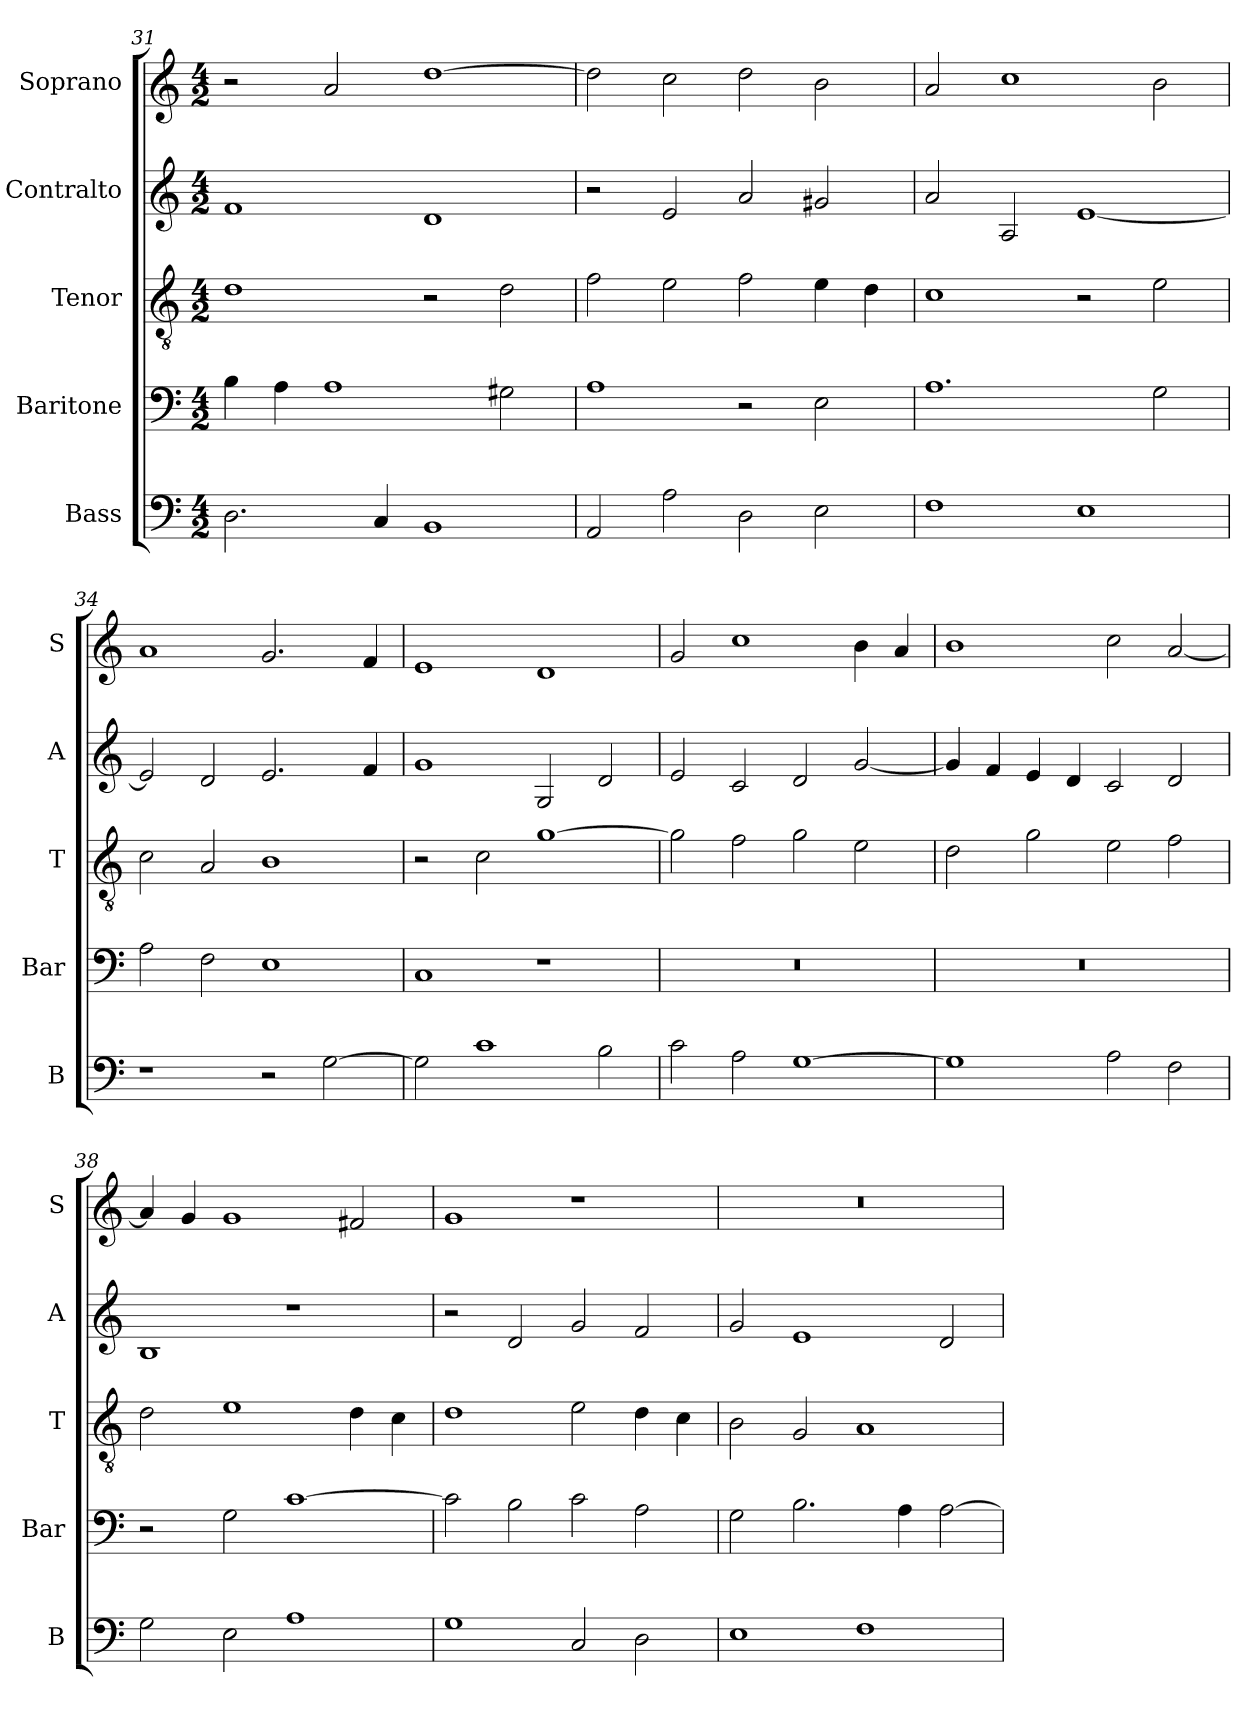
**kern	**kern	**kern	**kern	**kern
*part5	*part4	*part3	*part2	*part1
*staff5	*staff4	*staff3	*staff2	*staff1
*I"Bass	*I"Baritone	*I"Tenor	*I"Contralto	*I"Soprano
*I'B	*I'Bar	*I'T	*I'A	*I'S
*clefF4	*clefF4	*clefGv2	*clefG2	*clefG2
*k[]	*k[]	*k[]	*k[]	*k[]
*A:aeo	*A:aeo	*A:aeo	*A:aeo	*A:aeo
*M4/2	*M4/2	*M4/2	*M4/2	*M4/2
=31	=31	=31	=31	=31
2.D	4B	1d	1f	2r
.	4A	.	.	.
.	1A	.	.	2a
4C	.	.	.	.
1BB	.	2r	1d	[1dd
.	2G#X	2d	.	.
=32	=32	=32	=32	=32
2AA	1A	2f	2r	2dd]
2A	.	2e	2e	2cc
2D	2r	2f	2a	2dd
2E	2E	4e	2g#X	2b
.	.	4d	.	.
=33	=33	=33	=33	=33
1F	1.A	1c	2a	2a
.	.	.	2A	1cc
1E	.	2r	[1e	.
.	2G	2e	.	2b
=34	=34	=34	=34	=34
1r	2A	2c	2e]	1a
.	2F	2A	2d	.
2r	1E	1B	2.e	2.g
[2G	.	.	.	.
.	.	.	4f	4f
=35	=35	=35	=35	=35
2G]	1C	2r	1g	1e
1c	.	2c	.	.
.	1r	[1g	2G	1d
2B	.	.	2d	.
=36	=36	=36	=36	=36
2c	0r	2g]	2e	2g
2A	.	2f	2c	1cc
[1G	.	2g	2d	.
.	.	2e	[2g	4b
.	.	.	.	4a
=37	=37	=37	=37	=37
1G]	0r	2d	4g]	1b
.	.	.	4f	.
.	.	2g	4e	.
.	.	.	4d	.
2A	.	2e	2c	2cc
2F	.	2f	2d	[2a
=38	=38	=38	=38	=38
2G	2r	2d	1B	4a]
.	.	.	.	4g
2E	2G	1e	.	1g
1A	[1c	.	1r	.
.	.	4d	.	2f#X
.	.	4c	.	.
=39	=39	=39	=39	=39
1G	2c]	1d	2r	1g
.	2B	.	2d	.
2C	2c	2e	2g	1r
2D	2A	4d	2f	.
.	.	4c	.	.
=40	=40	=40	=40	=40
1E	2G	2B	2g	0r
.	2.B	2G	1e	.
1F	.	1A	.	.
.	4A	.	.	.
.	[2A	.	2d	.
=	=	=	=	=
*-	*-	*-	*-	*-
